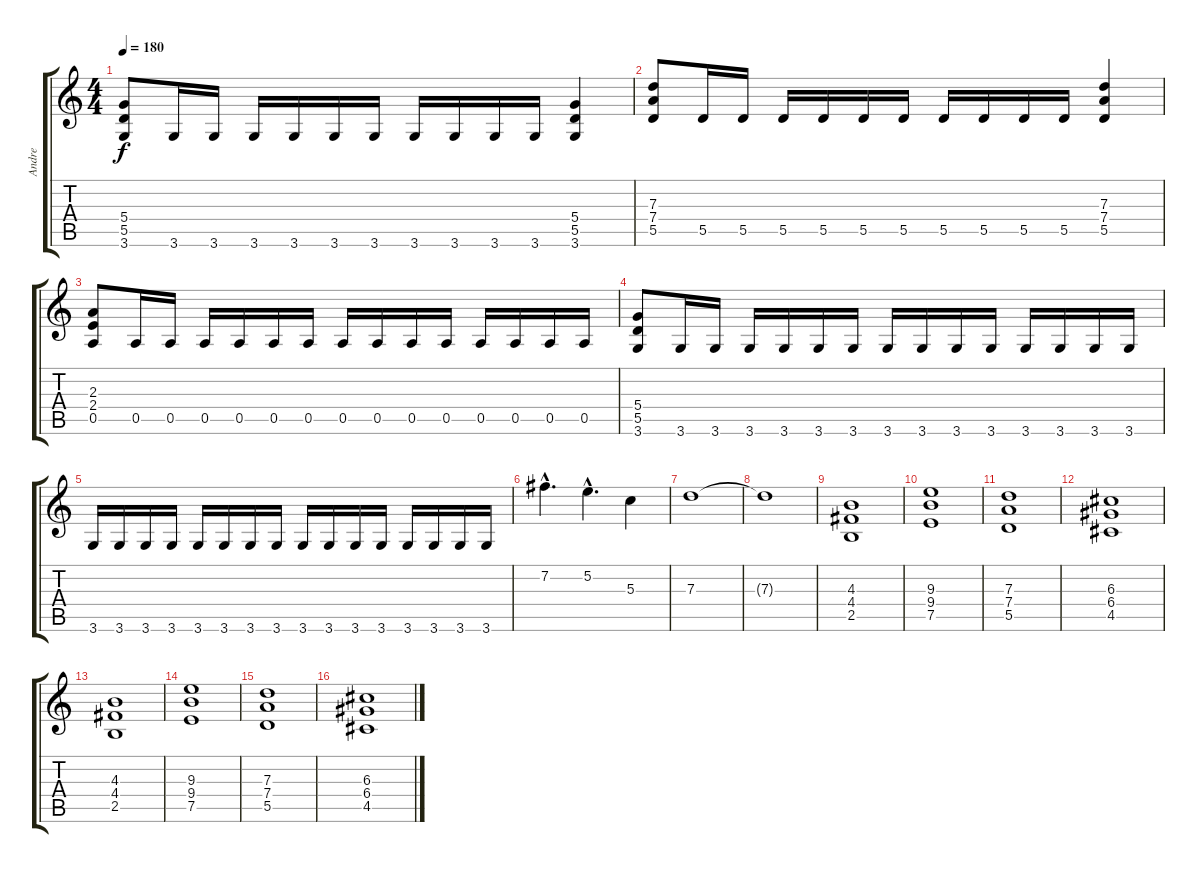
\track ("Andre" "Andre") {instrument distortionguitar}
\staff {score tabs}
\tuning (E4 B3 G3 D3 A2 E2) {hide}
\ts (4 4)
\tempo 180
\clef g2
\ks c
(5.4 5.5 3.6).8{dy f} 3.6.16 3.6.16 3.6.16 3.6.16 3.6.16 3.6.16 3.6.16 3.6.16 3.6.16 3.6.16 (5.4 5.5 3.6).4 |
(7.3 7.4 5.5).8 5.5.16 5.5.16 5.5.16 5.5.16 5.5.16 5.5.16 5.5.16 5.5.16 5.5.16 5.5.16 (7.3 7.4 5.5).4 |
(2.3 2.4 0.5).8 0.5.16 0.5.16 0.5.16 0.5.16 0.5.16 0.5.16 0.5.16 0.5.16 0.5.16 0.5.16 0.5.16 0.5.16 0.5.16 0.5.16 |
(5.4 5.5 3.6).8 3.6.16 3.6.16 3.6.16 3.6.16 3.6.16 3.6.16 3.6.16 3.6.16 3.6.16 3.6.16 3.6.16 3.6.16 3.6.16 3.6.16 |
3.6.16 3.6.16 3.6.16 3.6.16 3.6.16 3.6.16 3.6.16 3.6.16 3.6.16 3.6.16 3.6.16 3.6.16 3.6.16 3.6.16 3.6.16 3.6.16 |
7.2{hac}.4{d} 5.2{hac}.4{d} 5.3.4 |
7.3.1 |
7.3{t}.1 |
(4.3 4.4 2.5).1 |
(9.3 9.4 7.5).1 |
(7.3 7.4 5.5).1 |
(6.3 6.4 4.5).1 |
(4.3 4.4 2.5).1 |
(9.3 9.4 7.5).1 |
(7.3 7.4 5.5).1 |
(6.3 6.4 4.5).1
